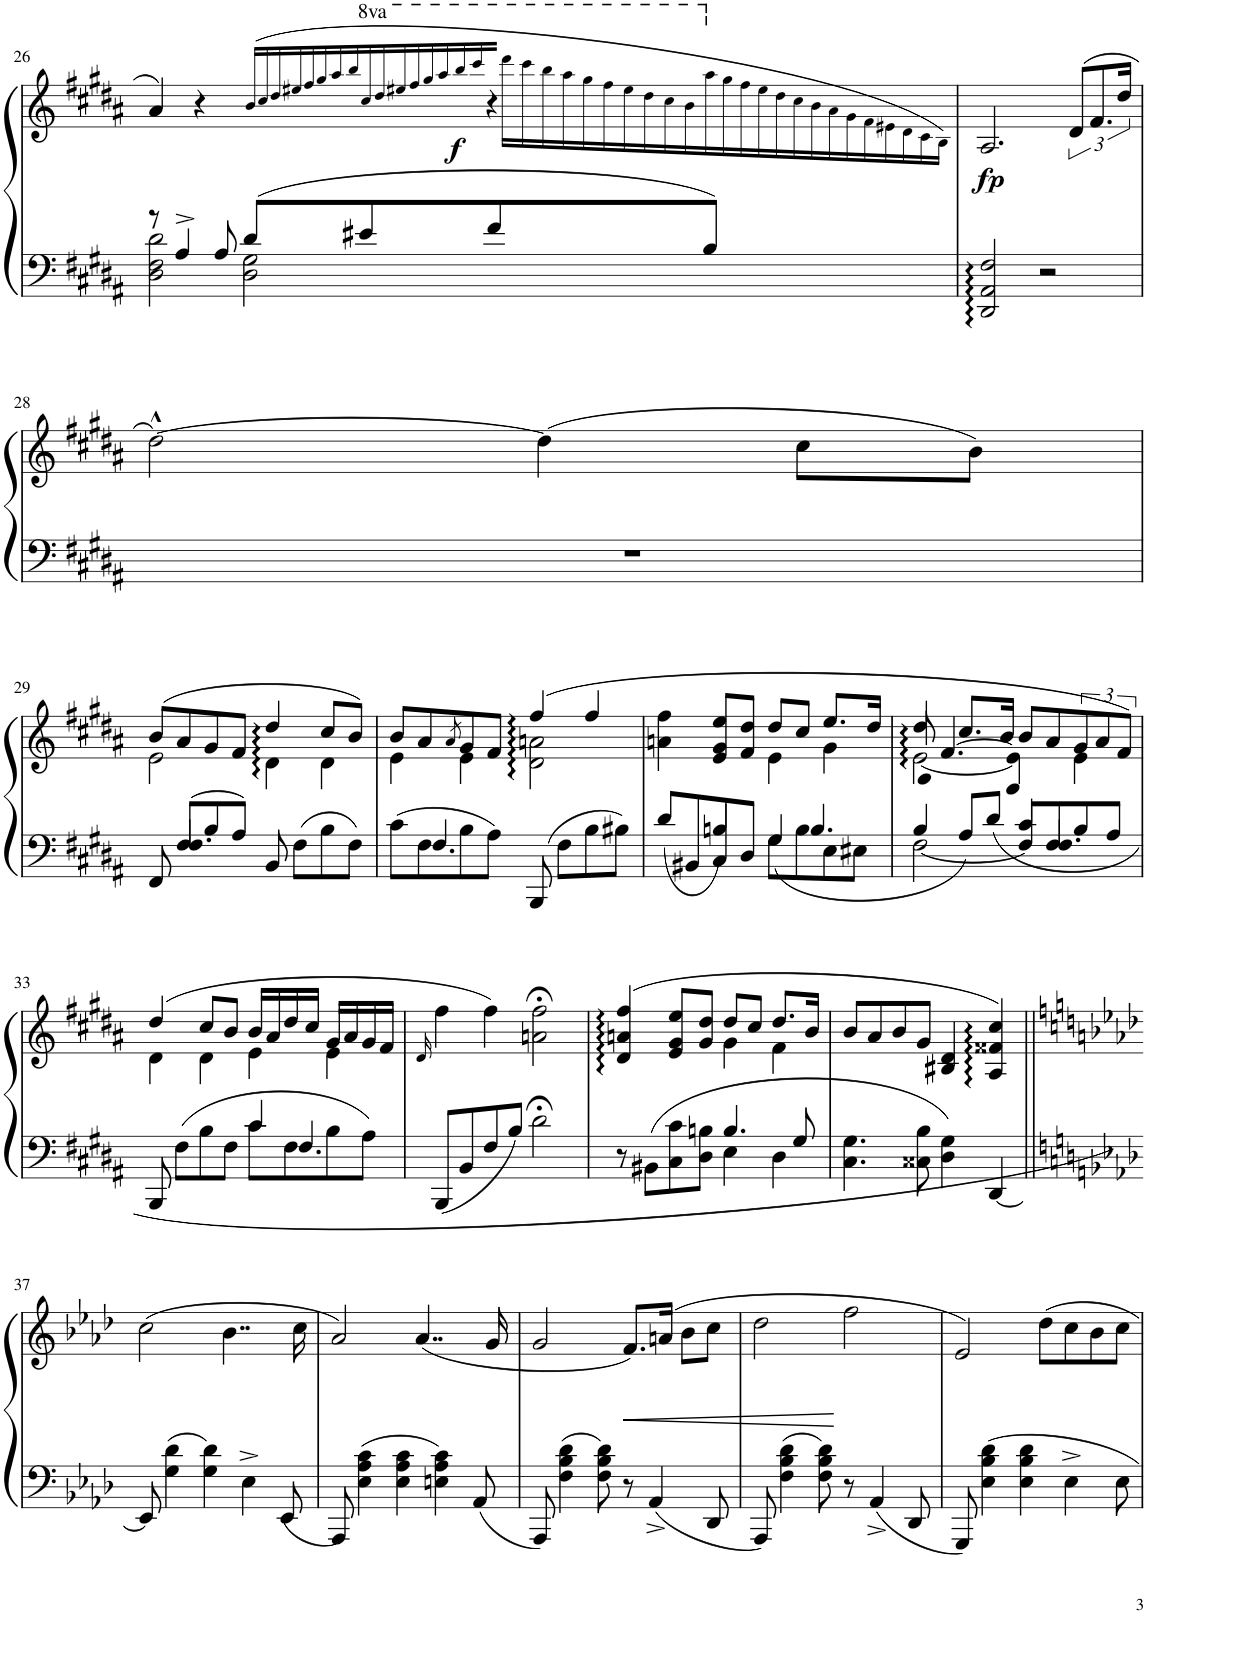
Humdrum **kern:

**kern	**kern	**dynam
*part1	*part1	*part1
*staff2	*staff1	*staff1/2
*I"Piano	*	*
*I'Pno	*	*
!!LO:PB:g=z
*clefF4	*clefG2	*
*k[f#c#g#d#a#]	*k[f#c#g#d#a#]	*
*M4/4	*M4/4	*
*met(c)	*met(c)	*
=26	=26	=26
*^	*	*
8r	2D#\ 2F#\ 2d#\	4a#/	.
4A#^/	.	.	.
.	.	4r	.
8A#/	.	.	.
*	*	*Xtuplet	*
!	!	!	!LO:DY:b
8d#/L	2D#\ 2G#\	(96.b!/LL	f
.	.	96.cc#!/	.
.	.	96.dd#!/	.
.	.	96.ee#X!/	.
.	.	96.ff#!/	.
.	.	96.gg#!/	.
.	.	96.aa#!/	.
.	.	96.bb!/	.
8e#X/	.	256ccc#!/	.
.	.	128.ryy	.
.	.	256ddd#!/	.
.	.	128.ryy	.
.	.	256eee#X!/	.
.	.	128.ryy	.
.	.	256fff#!/	.
.	.	128.ryy	.
.	.	256ggg#!/	.
.	.	128.ryy	.
.	.	256aaa#!/	.
.	.	128.ryy	.
.	.	256bbb!/	.
.	.	128.ryy	.
.	.	256cccc#!/	.
.	.	128.ryy	.
8f#/	.	4r	.
8B/J	.	.	.
704%7.ryy	704%7.ryy	1408dddd#!\LL	.
.	.	1408cccc#!\	.
.	.	1408bbb!\	.
.	.	1408aaa#!\	.
.	.	1408ggg#!\	.
.	.	1408fff#!\	.
.	.	1408eee#!\	.
.	.	1408ddd#!\	.
.	.	1408ccc#!\	.
.	.	1408bb!\	.
.	.	1792aa#!\	.
.	.	1792gg#!\	.
.	.	1792ff#!\	.
.	.	1792ee#!\	.
.	.	1792dd#!\	.
.	.	1792cc#!\	.
.	.	1792b!\	.
.	.	1792a#!\	.
.	.	1792g#!\	.
.	.	1792f#!\	.
.	.	1792e#X!\	.
.	.	1792d#!\	.
.	.	1792c#!\	.
.	.	1792B!\JJ)	.
*v	*v	*	*
=27	=27	=27
!	!	!LO:DY:b
2DD#/ 2AA#/ 2F#/	2.A#/	fp
2r	.	.
*	*tuplet	*
.	(12d#/L	.
.	12.f#/	.
.	24dd#/Jk	.
!!LO:LB:g=z
=28	=28	=28
1r	[2dd#^^\)	.
.	(4dd#\]	.
.	8cc#\L	.
.	8b\J)	.
!!LO:LB:g=z
=29	=29	=29
*^	*^	*
*	*	*	*^	*
8FF#/	8ryy	(8b/L	2ryy	2e\	.
8F#/L	4.F#/	8a#/	.	.	.
8B/	.	8g#/	.	.	.
8A#/J	.	8f#/J	.	.	.
8BB/	2ryy	4dd#/	4d#\	2ryy	.
8F#\L	.	.	.	.	.
8B\	.	8cc#/L	4d#\	.	.
8F#\J	.	8b/J)	.	.	.
=30	=30	=30	=30	=30	=30
*	*	*	*	*^	*
8c#\L	8ryy	8b/L	4ryy	2ryy	4e\	.
8F#\	4.F#/	8a#/	.	.	.	.
.	.	8qa#/	.	.	.	.
8B\	.	8g#/	4e\	.	2.ryy	.
8A#\J	.	8f#/J	.	.	.	.
8BBB/	2ryy	(4ff#/	2d#\ 2an\	2d# 2an 2ff#	.	.
8F#\L	.	.	.	.	.	.
8B\	.	4ff#/	.	.	.	.
8B#X\J	.	.	.	.	.	.
*	*	*	*v	*v	*v	*
=31	=31	=31	=31	=31
*	*^	*	*	*
8d#/L	8ryy	4ryy	4an\ 4ff#\	2ryy	.
8BB#X/	8ryy@	.	.	.	.
8C#/	8ryy@	4Bn/	8e/ 8g#/ 8ee/L	.	.
8D#/J	8ryy@	.	8f#/ 8dd#/J	.	.
8G#\L	8ryy@	4G#/	8dd#/L	4e\	.
8B\	4.B/	.	8cc#/J	.	.
8E\	.	4ryy	8.ee/L	4g#\	.
8E#X\J	.	.	.	.	.
.	.	.	16dd#/Jk	.	.
=32	=32	=32	=32	=32	=32
*	*	*	*	*^	*
[2F#\	4B/	8ryy	4dd#/	[2e\	8g#/	.
*	*v	*v	*	*	*	*
.	.	.	.	[4.f#/	.
.	8A#/L	8.cc#/L	.	.	.
.	(8d#/J	.	.	.	.
.	.	16b/Jk	.	.	.
8F#/L]	4c#/	8b/L	4e\]	4f#]	.
*	*^	*	*	*	*
8F#/	.	4.F#/	8a#/	.	.	.
8B/	4ryy	.	12g#/	4e\	4ryy	.
.	.	.	12a#/	.	.	.
8A#/J	.	.	.	.	.	.
.	.	.	12f#/J)	.	.	.
*	*	*	*	*v	*v	*
!!LO:LB:g=z
=33	=33	=33	=33	=33	=33
8BBB/	8ryy	2ryy	4dd#/	4d#\	.
8F#\L	8ryy@	.	.	.	.
8B\	8ryy@	.	8cc#/L	4d#\	.
8F#\J	8ryy@	.	8b/J	.	.
8c#\L	16ryy@	4c#/	16b/LL	4e\	.
.	16ryy@	.	16a#/	.	.
8F#\	4.F#/	.	16dd#/	.	.
.	.	.	16cc#/JJ	.	.
8B\	.	4ryy	16g#/LL	4e\	.
.	.	.	16a#/	.	.
8A#\J	.	.	16g#/	.	.
.	.	.	16f#/JJ	.	.
*v	*v	*v	*	*	*
*	*v	*v	*
=34	=34	=34
.	16qd#/	.
8BBB/L	4ff#\	.
8BB/	.	.
8F#/	4ff#\)	.
8B/J	.	.
2d#;<\	2an\;< 2ff#\;<	.
=35	=35	=35
*^	*^	*
8r	2ryy	(4d#/ 4an/ 4ff#/	2ryy	.
8BB#X\L	.	.	.	.
8C#\ 8c#\	.	8e/ 8g#/ 8ee/L	.	.
8D#\ 8Bn\J	.	8g#/ 8dd#/J	.	.
4.B/	4E\	8dd#/L	4g#\	.
.	.	8cc#/J	.	.
.	4D#\	8.dd#/L	4f#\	.
8G#/	.	.	.	.
.	.	16b/Jk	.	.
*v	*v	*	*	*
*	*v	*v	*
=36	=36	=36
4.C#\ 4.G#\	8b/L	.
.	8a#/	.
.	8b/	.
8C##X\ 8B\	8g#/J	.
4D#\ 4G#\	4B#X/ 4d#/	.
[4DD#/	4A#/ 4f##X/ 4cc#/)	.
!!LO:LB:g=z
=37||	=37||	=37||
*k[b-e-a-d-]	*k[b-e-a-d-]	*
8EE-/]	(2cc\	.
4G\ 4d-\	.	.
4G\ 4d-\	.	.
.	4..b-\	.
4E-^\	.	.
8EE-/	.	.
.	16cc\	.
=38	=38	=38
8AAA-/	2a-/)	.
4E-\ 4A-\ 4c\	.	.
4E-\ 4A-\ 4c\	.	.
.	(4..a-/	.
4En\ 4A-\ 4c\	.	.
8AA-/	.	.
.	16g/	.
=39	=39	=39
8AAA-/	2g/	.
4F\ 4B-\ 4d-\	.	.
8F\ 8B-\ 8d-\	.	.
!	!	!LO:HP:b
8r	8.f/L)	<
4AA-^/	.	.
.	(16an/Jk	.
.	8b-\L	.
8DD-/	8cc\J	.
=40	=40	=40
8AAA-/	2dd-\	.
4F\ 4B-\ 4d-\	.	.
8F\ 8B-\ 8d-\	.	.
8r	2ff\	[
4AA-^/	.	.
8DD-/	.	.
=41	=41	=41
8GGG/	2e-/)	.
4E-\ 4B-\ 4d-\	.	.
4E-\ 4B-\ 4d-\	.	.
.	8dd-\L	.
4E-^\	8cc\	.
.	8b-\	.
8E-\	8cc\J	.
=	=	=
*-	*-	*-
